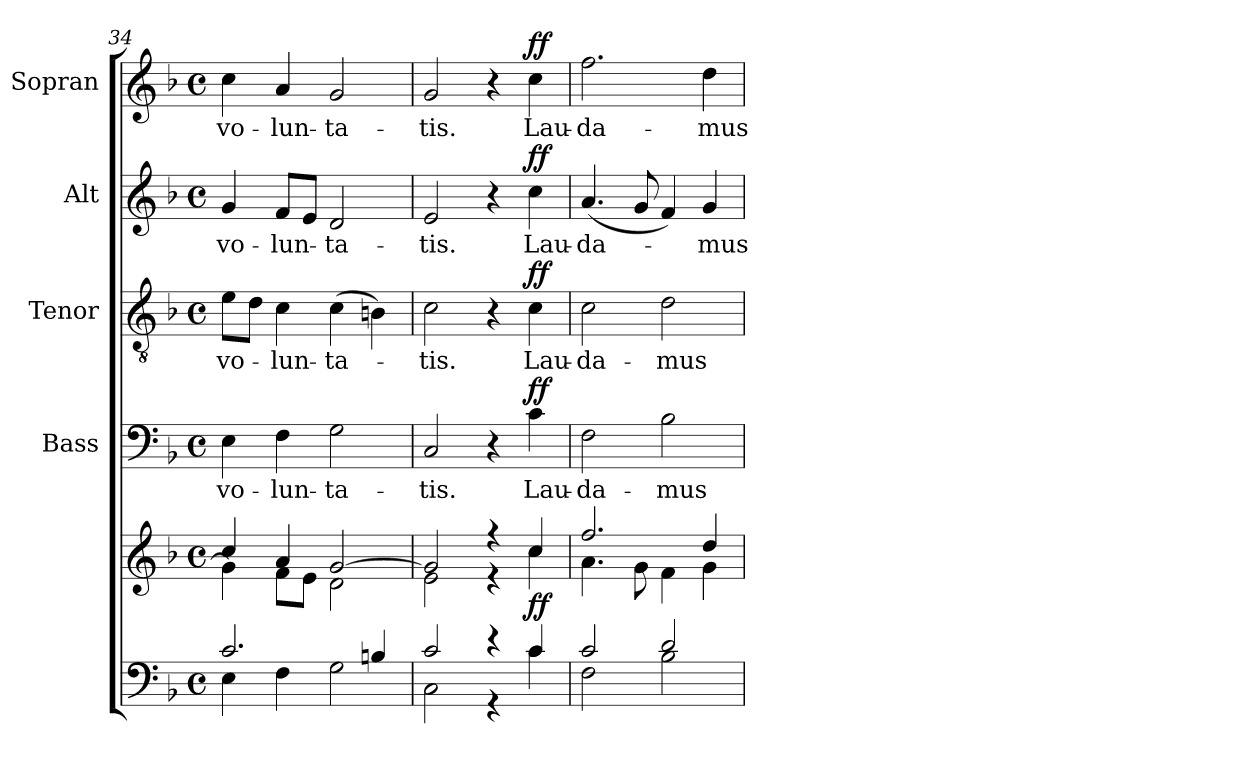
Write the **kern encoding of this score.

**kern	**kern	**dynam	**kern	**text	**dynam	**kern	**text	**dynam	**kern	**text	**dynam	**kern	**text	**dynam
*part5	*part5	*part5	*part4	*part4	*part4	*part3	*part3	*part3	*part2	*part2	*part2	*part1	*part1	*part1
*staff6	*staff5	*staff5/6	*staff4	*staff4	*staff4	*staff3	*staff3	*staff3	*staff2	*staff2	*staff2	*staff1	*staff1	*staff1
*	*	*	*I"Bass	*	*	*I"Tenor	*	*	*I"Alt	*	*	*I"Sopran	*	*
*	*	*	*I'B.	*	*	*I'T.	*	*	*I'A.	*	*	*I'S.	*	*
*clefF4	*clefG2	*	*clefF4	*	*	*clefGv2	*	*	*clefG2	*	*	*clefG2	*	*
*k[b-]	*k[b-]	*	*k[b-]	*	*	*k[b-]	*	*	*k[b-]	*	*	*k[b-]	*	*
*F:	*F:	*	*F:	*	*	*F:	*	*	*F:	*	*	*F:	*	*
*M4/4	*M4/4	*	*M4/4	*	*	*M4/4	*	*	*M4/4	*	*	*M4/4	*	*
*met(c)	*met(c)	*	*met(c)	*	*	*met(c)	*	*	*met(c)	*	*	*met(c)	*	*
=34	=34	=34	=34	=34	=34	=34	=34	=34	=34	=34	=34	=34	=34	=34
*^	*^	*	*	*	*	*	*	*	*	*	*	*	*	*
!	!	!	!	!	!	!LO:LY:b	!	!	!LO:LY:b	!	!	!LO:LY:b	!	!	!LO:LY:b	!
2.c/	4E\	4cc/	4g\]	.	4E\	vo-	.	8e\L	vo-	.	4g/	vo-	.	4cc\	vo-	.
.	.	.	.	.	.	.	.	8d\J	.	.	.	.	.	.	.	.
!	!	!	!	!	!	!LO:LY:b	!	!	!LO:LY:b	!	!	!LO:LY:b	!	!	!LO:LY:b	!
.	4F\	4a/	8f\L	.	4F\	-lun-	.	4c\	-lun-	.	8f/L	-lun-	.	4a/	-lun-	.
.	.	.	8e\J	.	.	.	.	.	.	.	8e/J	.	.	.	.	.
!	!	!	!	!	!	!LO:LY:b	!	!	!LO:LY:b	!	!	!LO:LY:b	!	!	!LO:LY:b	!
.	2G\	[>2g/	2d\	.	2G\	-ta-	.	(>4c\	-ta-	.	2d/	-ta-	.	2g/	-ta-	.
4Bn/	.	.	.	.	.	.	.	4Bn\)	.	.	.	.	.	.	.	.
=35	=35	=35	=35	=35	=35	=35	=35	=35	=35	=35	=35	=35	=35	=35	=35	=35
!	!	!	!	!	!	!LO:LY:b	!	!	!LO:LY:b	!	!	!LO:LY:b	!	!	!LO:LY:b	!
2c/	2C\	2g/]	2e\	.	2C/	-tis.	.	2c\	-tis.	.	2e/	-tis.	.	2g/	-tis.	.
4r	4r	4r	4r	.	4r	.	.	4r	.	.	4r	.	.	4r	.	.
!	!	!	!	!LO:DY:b	!	!LO:LY:b	!LO:DY:a	!	!LO:LY:b	!LO:DY:a	!	!LO:LY:b	!LO:DY:a	!	!LO:LY:b	!LO:DY:a
4c/	4c\	4cc/	4cc\	ff	4c\	Lau-	ff	4c\	Lau-	ff	4cc\	Lau-	ff	4cc\	Lau-	ff
=36	=36	=36	=36	=36	=36	=36	=36	=36	=36	=36	=36	=36	=36	=36	=36	=36
!	!	!	!	!	!	!LO:LY:b	!	!	!LO:LY:b	!	!	!LO:LY:b	!	!	!LO:LY:b	!
2c/	2F\	2.ff/	4.a\	.	2F\	-da-	.	2c\	-da-	.	(<4.a/	-da-	.	2.ff\	-da-	.
.	.	.	8g\	.	.	.	.	.	.	.	8g/	.	.	.	.	.
!	!	!	!	!	!	!LO:LY:b	!	!	!LO:LY:b	!	!	!	!	!	!	!
2d/	2B-\	.	4f\	.	2B-\	-mus	.	2d\	-mus	.	4f/)	.	.	.	.	.
!	!	!	!	!	!	!	!	!	!	!	!	!LO:LY:b	!	!	!LO:LY:b	!
.	.	4dd/	4g\	.	.	.	.	.	.	.	4g/	-mus	.	4dd\	-mus	.
*v	*v	*	*	*	*	*	*	*	*	*	*	*	*	*	*	*
*	*v	*v	*	*	*	*	*	*	*	*	*	*	*	*	*
=	=	=	=	=	=	=	=	=	=	=	=	=	=	=
*-	*-	*-	*-	*-	*-	*-	*-	*-	*-	*-	*-	*-	*-	*-
